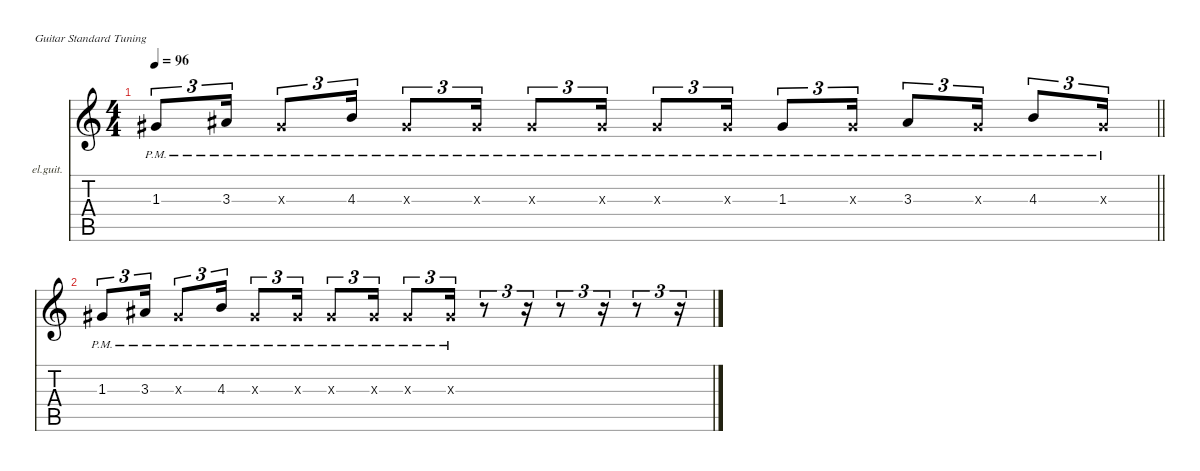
\defaultSystemsLayout 4
\hideDynamics
\bracketExtendMode nobrackets
\firstSystemTrackNameOrientation horizontal
\otherSystemsTrackNameOrientation horizontal
\track ("Guitar (muted 2)" "el.guit.") {instrument electricguitarmuted}
\staff {score tabs}
\tuning (E4 B3 G3 D3 A2 E2)
\ts (4 4)
\tempo 96
\clef g2
\barLineRight lightlight
\ks c
1.3{pm acc #}.8{tu (3 2) dy f beam Up} 3.3{pm acc #}.16{tu (3 2) beam Up} 1.3{pm x acc #}.8{tu (3 2) beam Up} 4.3{pm}.16{tu (3 2) beam Up} 1.3{pm x acc #}.8{tu (3 2) beam Up} 1.3{pm x acc #}.16{tu (3 2) beam Up} 1.3{pm x acc #}.8{tu (3 2) beam Up} 1.3{pm x acc #}.16{tu (3 2) beam Up} 1.3{pm x acc #}.8{tu (3 2) beam Up} 1.3{pm x acc #}.16{tu (3 2) beam Up} 1.3{pm acc #}.8{tu (3 2) dy mf beam Up} 1.3{pm x acc #}.16{tu (3 2) dy f beam Up} 3.3{pm acc #}.8{tu (3 2) dy mf beam Up} 1.3{pm x acc #}.16{tu (3 2) dy f beam Up} 4.3{pm}.8{tu (3 2) dy mf beam Up} 1.3{pm x acc #}.16{tu (3 2) dy f beam Up} |
1.3{pm acc #}.8{tu (3 2) beam Up} 3.3{pm acc #}.16{tu (3 2) beam Up} 1.3{pm x acc #}.8{tu (3 2) beam Up} 4.3{pm}.16{tu (3 2) beam Up} 1.3{pm x acc #}.8{tu (3 2) beam Up} 1.3{pm x acc #}.16{tu (3 2) beam Up} 1.3{pm x acc #}.8{tu (3 2) beam Up} 1.3{pm x acc #}.16{tu (3 2) beam Up} 1.3{pm x acc #}.8{tu (3 2) beam Up} 1.3{pm x acc #}.16{tu (3 2) beam Up} r.8{tu (3 2) beam Up} r.16{tu (3 2) beam Up} r.8{tu (3 2) beam Up} r.16{tu (3 2) beam Up} r.8{tu (3 2) beam Up} r.16{tu (3 2) beam Up}
